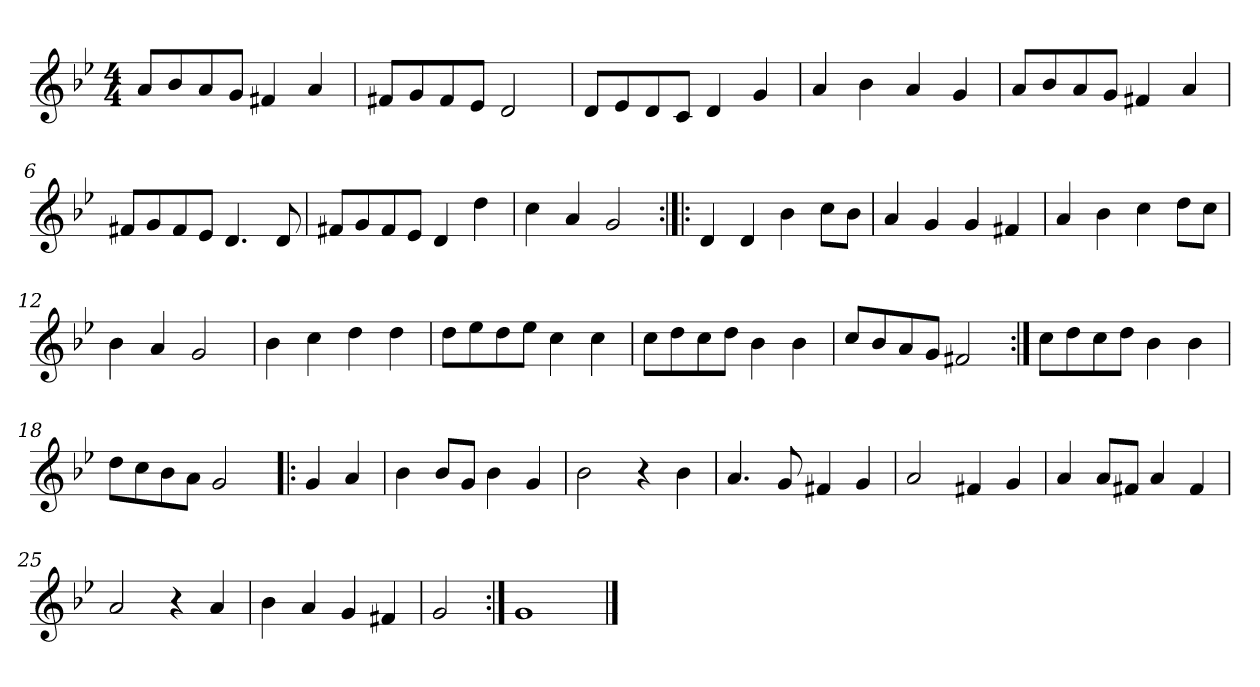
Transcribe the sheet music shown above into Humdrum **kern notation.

**kern
*part1
*staff1
*clefG2
*k[b-e-]
*B-:
*M4/4
=1
8a/L
8b-/
8a/
8g/J
4f#X/
4a/
=2
8f#X/L
8g/
8f#/
8e-/J
2d/
=3
8d/L
8e-/
8d/
8c/J
4d/
4g/
=4
4a/
4b-\
4a/
4g/
=5
8a/L
8b-/
8a/
8g/J
4f#X/
4a/
=6
8f#X/L
8g/
8f#/
8e-/J
4.d/
8d/
=7
8f#X/L
8g/
8f#/
8e-/J
4d/
4dd\
!!LO:LB:g=z
=8
4cc\
4a/
2g/
=9:|!|:
4d/
4d/
4b-\
8cc\L
8b-\J
=10
4a/
4g/
4g/
4f#X/
=11
4a/
4b-\
4cc\
8dd\L
8cc\J
=12
4b-\
4a/
2g/
=13
4b-\
4cc\
4dd\
4dd\
=14
8dd\L
8ee-\
8dd\
8ee-\J
4cc\
4cc\
=15
8cc\L
8dd\
8cc\
8dd\J
4b-\
4b-\
!!LO:LB:g=z
=16
8cc/L
8b-/
8a/
8g/J
2f#X/
=17:|!
8cc\L
8dd\
8cc\
8dd\J
4b-\
4b-\
=18
8dd\L
8cc\
8b-\
8a\J
2g/
=19!|:
4g/
4a/
=20
4b-\
8b-/L
8g/J
4b-\
4g/
=21
2b-\
4r
4b-\
=22
4.a/
8g/
4f#X/
4g/
=23
2a/
4f#X/
4g/
!!LO:LB:g=z
=24
4a/
8a/L
8f#X/J
4a/
4f#/
=25
2a/
4r
4a/
=26
4b-\
4a/
4g/
4f#X/
=27
2g/
=28:|!
1g
==
*-
